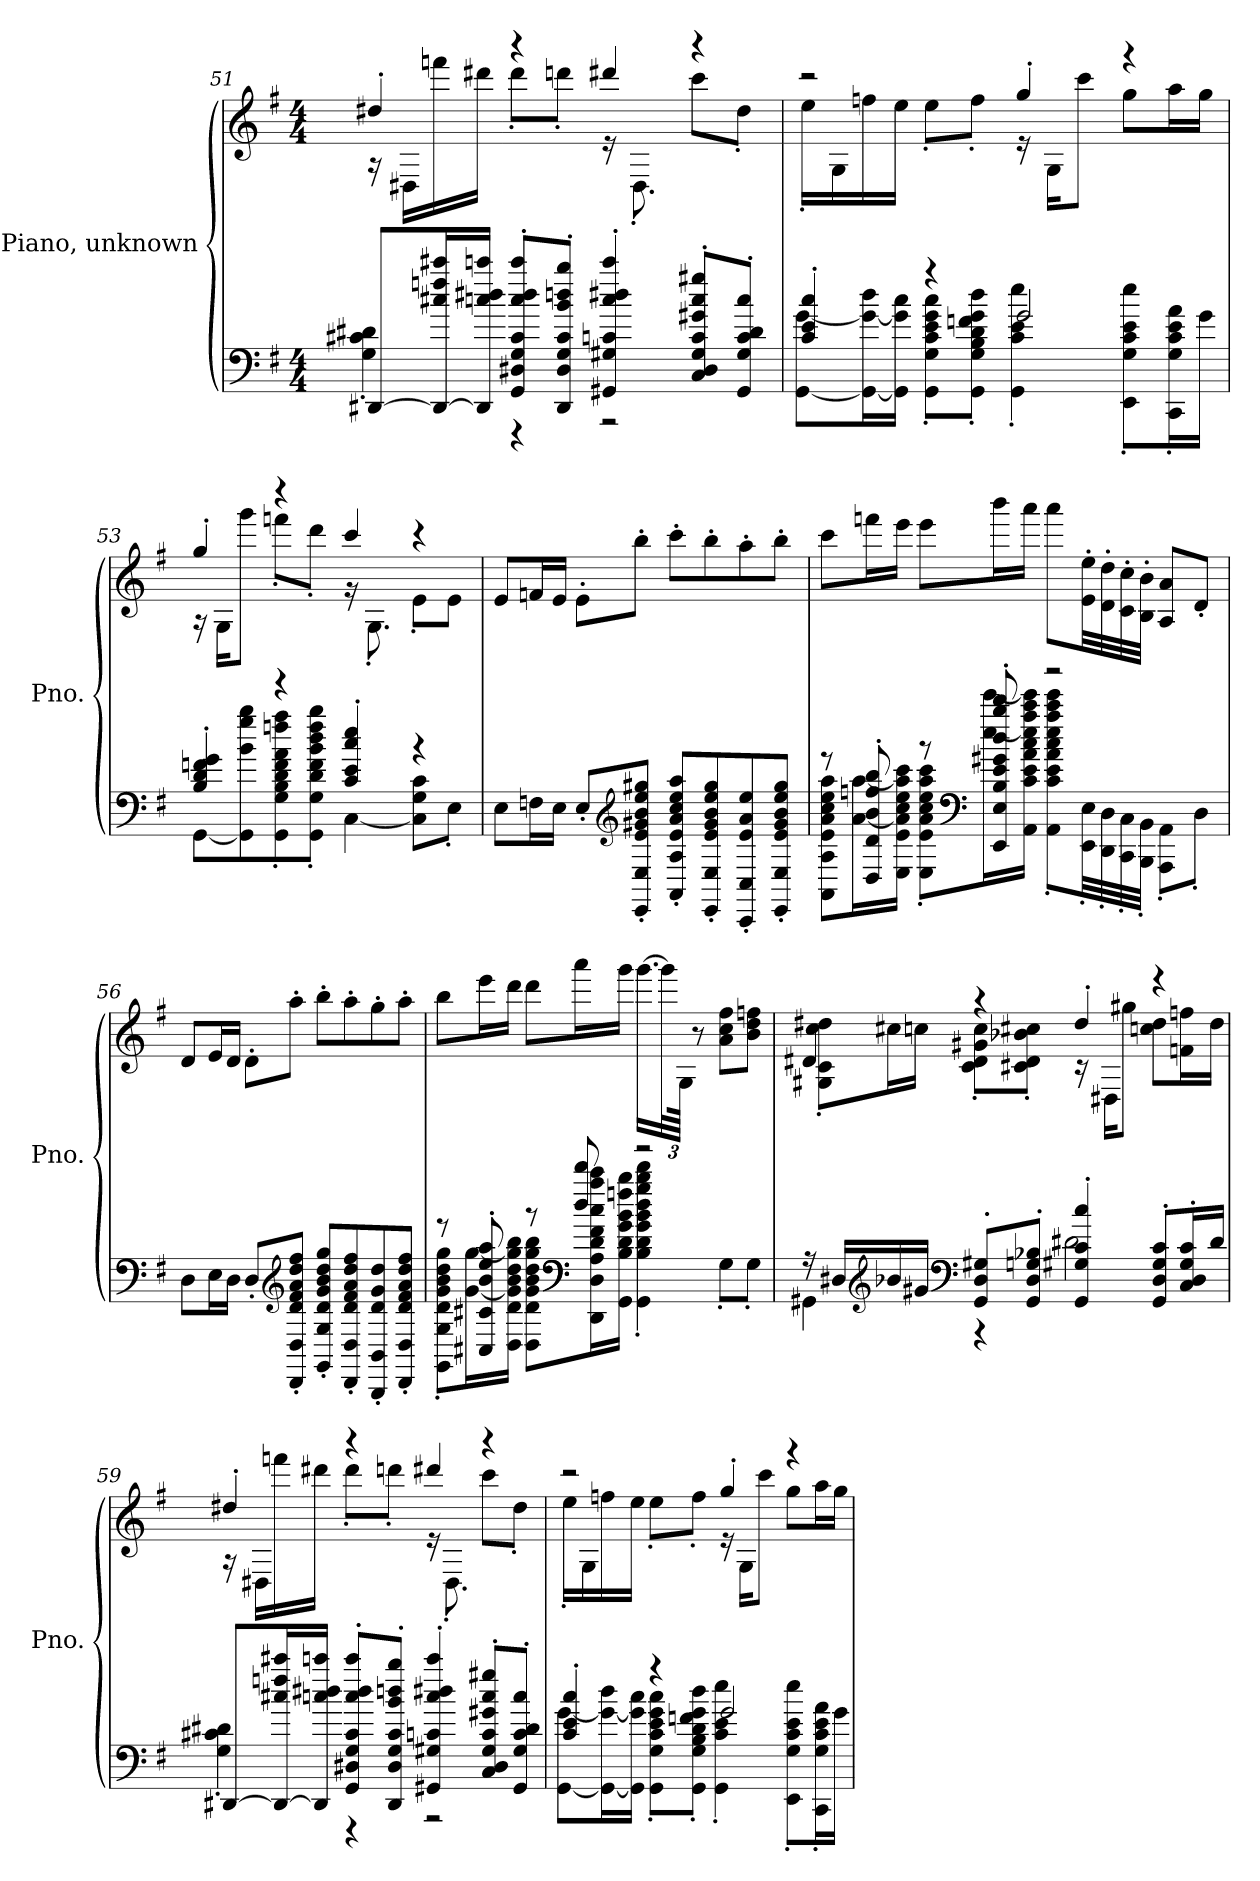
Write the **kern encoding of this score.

**kern	**kern
*part1	*part1
*staff2	*staff1
*I"Piano, unknown	*
*I'Pno.	*
!!LO:LB:g=z
*clefF4	*clefG2
*k[f#]	*k[f#]
*M4/4	*M4/4
=51	=51
*^	*^
[8DD#X/L	4G\' 4c#X\' 4d#X\'	4dd#X'/	16r
.	.	.	16D#X\LL
16DD#/_ 16cc#X/ 16ffn/ 16ccc#X/L	.	.	16fffn\
16DD#/] 16ccn/ 16dd#X/ 16cccn/JJ	.	.	16ddd#X\JJ
8GG/' 8D#X/' 8G/' 8c#/' 8cc/' 8dd#/' 8ccc/'L	4r	4r	8ddd#'\L
8DD#/' 8D#/' 8G/' 8c#/' 8b/' 8ddn/' 8bb/'J	.	.	8dddn'\J
4GG#X/' 4G#X/' 4cn/' 4cc/' 4dd#X/' 4ccc/'	2r	4ddd#X/	16r
.	.	.	8.D#'\
8C/' 8D#/' 8G#/' 8c/' 8g#X/' 8cc/' 8gg#X/'L	.	4r	8ccc\L
8GG#/' 8G#/' 8c/' 8d#/' 8cc/'J	.	.	8dd#'\J
=52	=52	=52	=52
4c/' 4e/' 4cc/'	[8GG\ [8g\L	2r	16ee'\LL
.	.	.	16G\
.	16GG\_ 16g\_ 16dd\L	.	16ffn\
.	16GG\] 16g\] 16cc\JJ	.	16ee\JJ
4r	8GG\' 8G\' 8c\' 8e\' 8g\' 8cc\'L	.	8ee'\L
.	8GG\' 8G\' 8B\' 8d\' 8fn\' 8g\' 8dd\'J	.	8ff'\J
2g/	4GG\' 4c\' 4e\' 4ee\'	4gg'/	16r
.	.	.	16G\KL
.	.	.	8ccc\J
.	8EE\' 8G\' 8c\' 8e\' 8ee\'L	4r	8gg\L
.	16CC\' 16G\' 16c\' 16e\' 16a\'L	.	16aa\L
.	16g\JJ	.	16gg\JJ
!!LO:PB:g=z	!!
=53	=53	=53	=53
4B/' 4d/' 4fn/' 4g/'	[8GG\L	4gg'/	16r
.	.	.	16G\KL
.	8GG\] 8b\ 8gg\ 8bb\	.	8ggg\J
4r	8GG\' 8G\' 8B\' 8d\' 8f\' 8a\' 8ffn\' 8aa\'	4r	8fffn'\L
.	8GG\' 8G\' 8d\' 8f\' 8b\' 8dd\' 8ff\' 8bb\'J	.	8ddd'\J
4c/' 4e/' 4cc/' 4ee/'	[4C\	4ccc/	16r
.	.	.	8.G'\
4r	8C\] 8G\ 8c\L	4r	8e'\L
.	8E'\J	.	8e\J
*v	*v	*	*
*	*v	*v
=54	=54
8E\L	8e/L
16Fn\L	16fn/L
16E\JJ	16e/JJ
8E'/L	8e'\L
*clefG2	*
8EE/' 8E/' 8e/' 8g#X/' 8b/' 8ee/' 8gg#X/'J	8bb'\J
8AA/' 8A/' 8e/' 8a/' 8cc/' 8ee/' 8aa/'L	8ccc'\L
8EE/' 8E/' 8e/' 8g#/' 8b/' 8ee/' 8gg#/'	8bb'\
8CC/' 8C/' 8e/' 8a/' 8ee/'	8aa'\
8EE/' 8E/' 8e/' 8g#/' 8b/' 8ee/' 8gg#/'J	8bb'\J
!!LO:LB:g=z
=55	=55
*^	*
8r	8AA\ 8A\ 8e\ 8a\ 8cc\ 8ee\ 8aa\L	8ccc\L
8D/' 8d/' 8b/' 8ffn/' 8bb/'	[16a\ [16aa\L	16fffn\L
.	16E\ 16e\ 16a\] 16cc\ 16ee\ 16aa\] 16ccc\JJ	16eee\JJ
8r	8E\' 8e\' 8a\' 8cc\' 8ee\' 8aa\' 8ccc\'L	8eee\L
*clefF4	*	*
8EE/' 8E/' 8B/' 8e/' 8g#X/' 8dd/' 8bb/' 8ddd/'	[16ee\ [16eee\L	16bbb\L
.	16AA\ 16c\ 16e\ 16a\ 16cc\ 16ee\] 16aa\ 16ccc\ 16eee\]JJ	16aaa\JJ
2r	8AA\' 8c\' 8e\' 8a\' 8cc\' 8ee\' 8aa\' 8ccc\' 8eee\'L	8aaa\L
.	32EE\' 32E\'LL	32e\' 32ee\'LL
.	32DD\' 32D\'	32d\' 32dd\'
.	32CC\' 32C\'	32c\' 32cc\'
.	32BBB\' 32BB\'JJJ	32B\' 32b\'JJJ
.	8AAA\' 8AA\'L	8A/ 8a/L
.	8D'\J	8d'/J
*v	*v	*
=56	=56
8D\L	8d/L
16E\L	16e/L
16D\JJ	16d/JJ
8D'/L	8d'\L
*clefG2	*
8DD/' 8D/' 8d/' 8f#/' 8a/' 8dd/' 8ff#/'J	8aa'\J
8GG/' 8G/' 8d/' 8g/' 8b/' 8dd/' 8gg/'L	8bb'\L
8DD/' 8D/' 8d/' 8f#/' 8a/' 8dd/' 8ff#/'	8aa'\
8BBB/' 8BB/' 8d/' 8g/' 8dd/'	8gg'\
8DD/' 8D/' 8d/' 8f#/' 8a/' 8dd/' 8ff#/'J	8aa'\J
!!LO:LB:g=z
=57	=57
*^	*
8r	8GG\' 8G\' 8d\' 8g\' 8b\' 8dd\' 8gg\'L	8bb\L
8C#X/' 8c#X/' 8b/' 8ee/' 8aa/'	[16g\ [16gg\L	16eee\L
.	16D\ 16d\ 16g\] 16b\ 16dd\ 16gg\] 16bb\JJ	16ddd\JJ
8r	8D\ 8d\ 8g\ 8b\ 8dd\ 8gg\ 8bb\L	8ddd\L
*clefF4	*	*
8dd/ 8ddd/	16DD\ 16D\ 16A\ 16d\ 16f#\ 16cc\ 16aa\ 16ccc\L	16aaa\L
.	16GG\ 16B\ 16d\ 16g\ 16b\ 16ffn\ 16bb\JJ	16ggg\JJ
2r	4GG\' 4B\' 4d\' 4g\' 4b\' 4dd\' 4gg\' 4bb\' 4ddd\'	[16.ggg\LL
*	*	*Xbrackettup
.	.	48ggg\L]
.	.	96G\JJJk
.	.	8r
.	8G'\L	8a\ 8cc\ 8ff#\L
.	8G'\J	8b\ 8dd\ 8ffn\J
!!LO:LB:g=z
=58	=58	=58
*	*	*^
16r	4GG#X\	4d#X/	8G#X\' 8c\' 8cc\' 8dd#X\'L
16D#X/LL	.	.	.
*clefG2	*	*	*
16b-X/	.	.	16cc#X\L
16g#X/JJ	.	.	16ccn\JJ
*clefF4	*	*	*
8GG#/' 8D#/' 8G#X/'L	4r	4r	8c\' 8d#\' 8g#X\' 8cc\'L
8GG#/' 8D#/' 8Gn/' 8B-X/'J	.	.	8c#X\' 8d#\' 8b-X\' 8cc#X\'J
4GG#/' 4G#X/' 4c/' 4cc/'	2d#X\	4dd#'/	16r
.	.	.	16D#X\KL
.	.	.	8gg#X\J
8GG#/' 8D#/' 8G#/' 8c/'L	.	4r	8ccn\ 8dd#\L
16C/' 16D#/' 16G#/' 16c/'L	.	.	16fn\ 16ffn\L
16d#/JJ	.	.	16dd#\JJ
!!LO:LB:g=z	!!
=59	=59	=59	=59
[8DD#X/L	4G\' 4c#X\' 4d#X\'	4dd#X'/	16r
.	.	.	16D#X\LL
16DD#/_ 16cc#X/ 16ffn/ 16ccc#X/L	.	.	16fffn\
16DD#/] 16ccn/ 16dd#X/ 16cccn/JJ	.	.	16ddd#X\JJ
8GG/' 8D#X/' 8G/' 8c#/' 8cc/' 8dd#/' 8ccc/'L	4r	4r	8ddd#'\L
8DD#/' 8D#/' 8G/' 8c#/' 8b/' 8ddn/' 8bb/'J	.	.	8dddn'\J
4GG#X/' 4G#X/' 4cn/' 4cc/' 4dd#X/' 4ccc/'	2r	4ddd#X/	16r
.	.	.	8.D#'\
8C/' 8D#/' 8G#/' 8c/' 8g#X/' 8cc/' 8gg#X/'L	.	4r	8ccc\L
8GG#/' 8G#/' 8c/' 8d#/' 8cc/'J	.	.	8dd#'\J
=60	=60	=60	=60
4c/' 4e/' 4cc/'	[8GG\ [8g\L	2r	16ee'\LL
.	.	.	16G\
.	16GG\_ 16g\_ 16dd\L	.	16ffn\
.	16GG\] 16g\] 16cc\JJ	.	16ee\JJ
4r	8GG\' 8G\' 8c\' 8e\' 8g\' 8cc\'L	.	8ee'\L
.	8GG\' 8G\' 8B\' 8d\' 8fn\' 8g\' 8dd\'J	.	8ff'\J
2g/	4GG\' 4c\' 4e\' 4ee\'	4gg'/	16r
.	.	.	16G\KL
.	.	.	8ccc\J
.	8EE\' 8G\' 8c\' 8e\' 8ee\'L	4r	8gg\L
.	16CC\' 16G\' 16c\' 16e\' 16a\'L	.	16aa\L
.	16g\JJ	.	16gg\JJ
*v	*v	*	*
*	*v	*v
=	=
*-	*-
